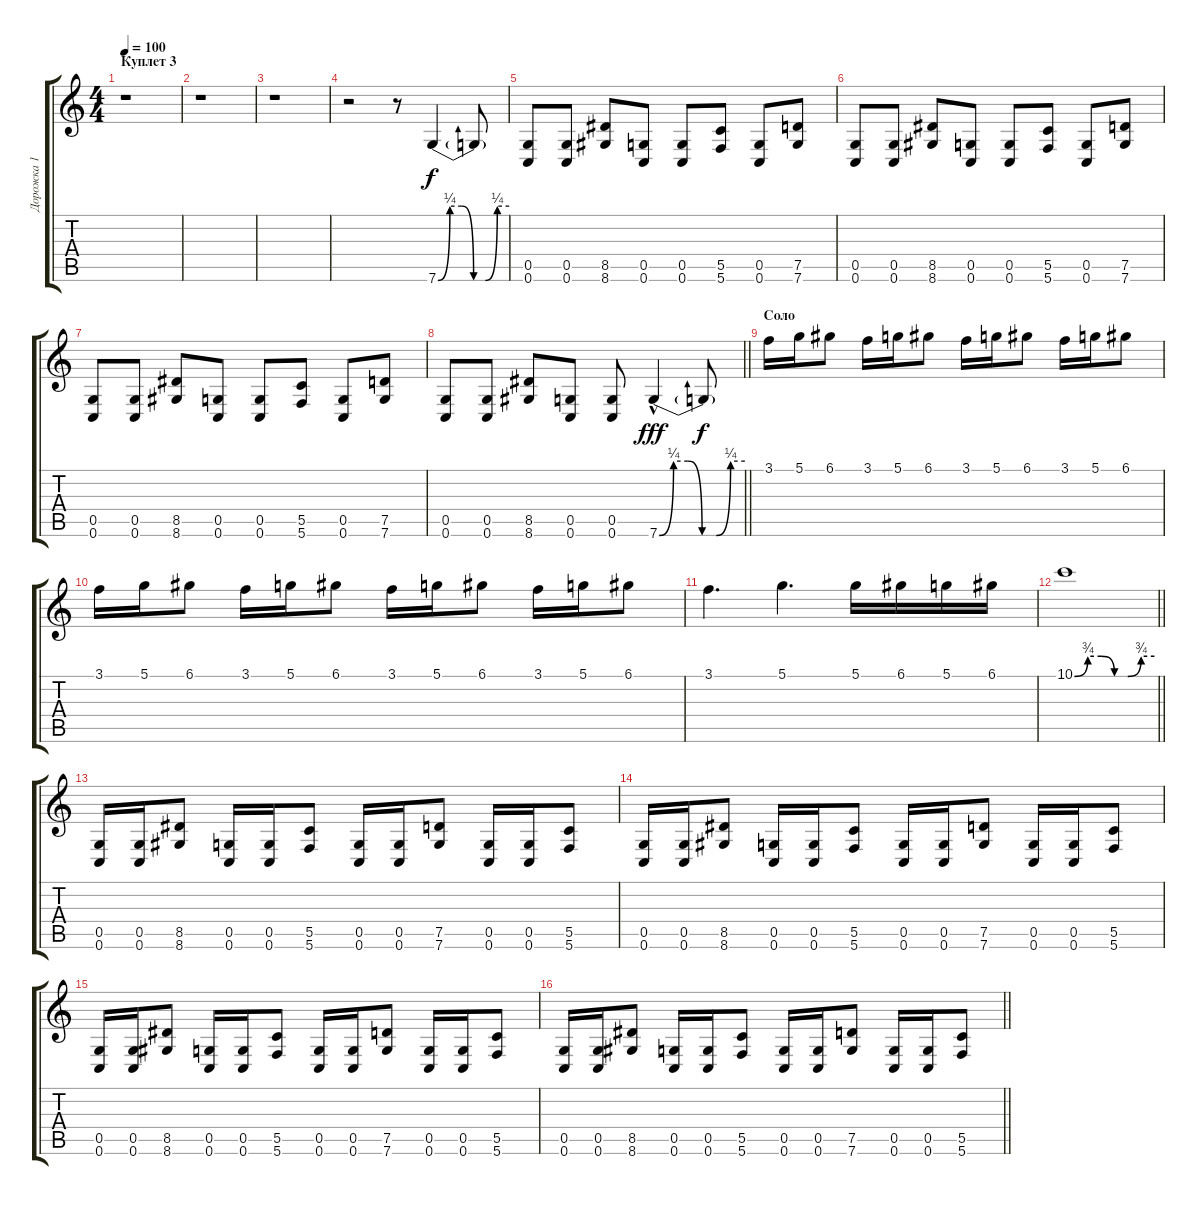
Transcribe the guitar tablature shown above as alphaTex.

\track ("Дорожка 1" "Дорожка 1") {instrument distortionguitar}
\staff {score tabs}
\tuning (D4 A3 F3 C3 G2 C2) {hide}
\ts (4 4)
\section ("" "Куплет 3")
\tempo 100
\clef g2
\ks c
r.1{dy fff} |
r.1 |
r.1 |
r.2 r.8 7.6{be (custom 0 0 10 1 20 1 30 0 40 0 50 1 60 1)}.4{dy f} 7.6{t}.8 |
(0.5 0.6).8 (0.5 0.6).8 (8.5 8.6).8 (0.5 0.6).8 (0.5 0.6).8 (5.5 5.6).8 (0.5 0.6).8 (7.5 7.6).8 |
(0.5 0.6).8 (0.5 0.6).8 (8.5 8.6).8 (0.5 0.6).8 (0.5 0.6).8 (5.5 5.6).8 (0.5 0.6).8 (7.5 7.6).8 |
(0.5 0.6).8 (0.5 0.6).8 (8.5 8.6).8 (0.5 0.6).8 (0.5 0.6).8 (5.5 5.6).8 (0.5 0.6).8 (7.5 7.6).8 |
\barLineRight lightlight
(0.5 0.6).8 (0.5 0.6).8 (8.5 8.6).8 (0.5 0.6).8 (0.5 0.6).8 7.6{be (custom 0 0 10 1 20 1 30 0 40 0 50 1 60 1) hac}.4{dy fff} 7.6{t}.8{dy f} |
\section ("" "Соло")
3.1.16 5.1.16 6.1.8 3.1.16 5.1.16 6.1.8 3.1.16 5.1.16 6.1.8 3.1.16 5.1.16 6.1.8 |
3.1.16 5.1.16 6.1.8 3.1.16 5.1.16 6.1.8 3.1.16 5.1.16 6.1.8 3.1.16 5.1.16 6.1.8 |
3.1.4{d} 5.1.4{d} 5.1.16 6.1.16 5.1.16 6.1.16 |
\barLineRight lightlight
10.1{be (custom 0 0 10 3 20 3 30 0 40 0 50 3 60 3)}.1 |
(0.5 0.6).16 (0.5 0.6).16 (8.5 8.6).8 (0.5 0.6).16 (0.5 0.6).16 (5.5 5.6).8 (0.5 0.6).16 (0.5 0.6).16 (7.5 7.6).8 (0.5 0.6).16 (0.5 0.6).16 (5.5 5.6).8 |
(0.5 0.6).16 (0.5 0.6).16 (8.5 8.6).8 (0.5 0.6).16 (0.5 0.6).16 (5.5 5.6).8 (0.5 0.6).16 (0.5 0.6).16 (7.5 7.6).8 (0.5 0.6).16 (0.5 0.6).16 (5.5 5.6).8 |
(0.5 0.6).16 (0.5 0.6).16 (8.5 8.6).8 (0.5 0.6).16 (0.5 0.6).16 (5.5 5.6).8 (0.5 0.6).16 (0.5 0.6).16 (7.5 7.6).8 (0.5 0.6).16 (0.5 0.6).16 (5.5 5.6).8 |
\barLineRight lightlight
(0.5 0.6).16 (0.5 0.6).16 (8.5 8.6).8 (0.5 0.6).16 (0.5 0.6).16 (5.5 5.6).8 (0.5 0.6).16 (0.5 0.6).16 (7.5 7.6).8 (0.5 0.6).16 (0.5 0.6).16 (5.5 5.6).8
